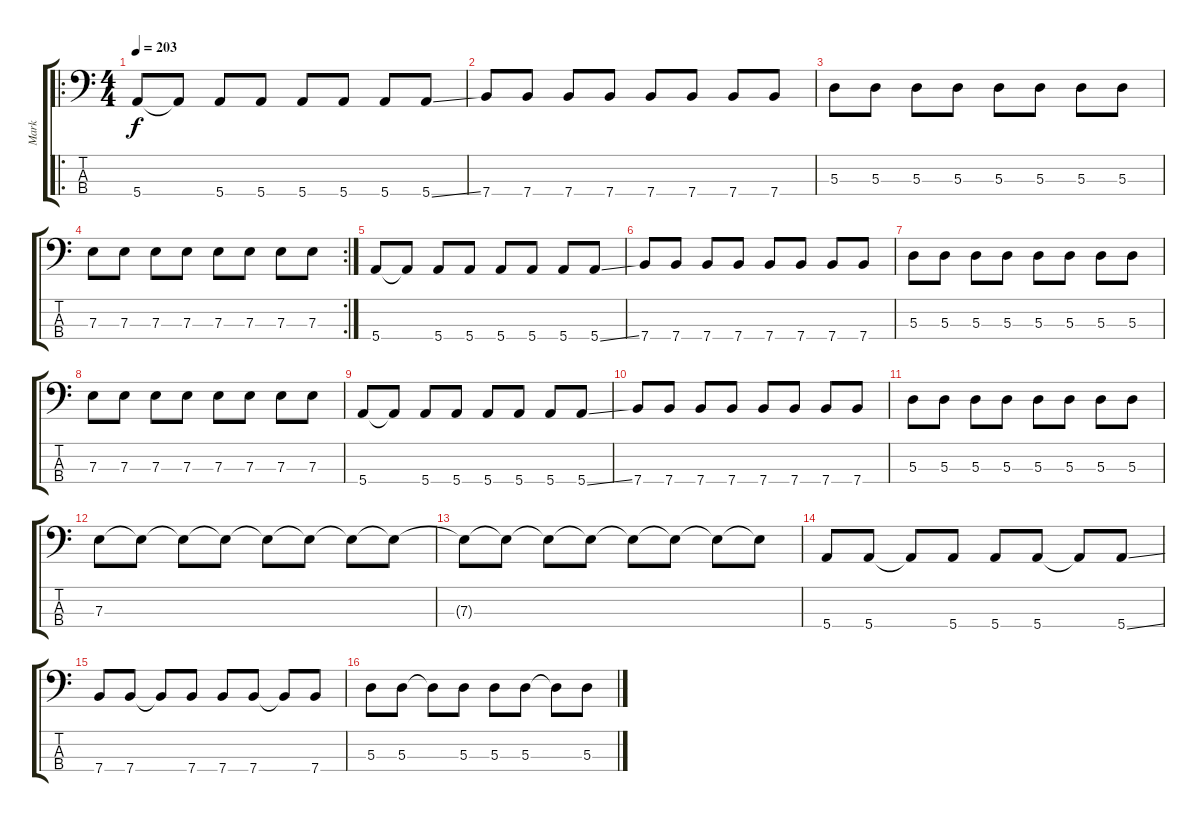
\track ("Mark" "Mark") {instrument electricbassfinger}
\staff {score tabs}
\tuning (G2 D2 A1 E1) {hide}
\ro
\ts (4 4)
\tempo 203
\clef f4
\ks c
5.4.8{dy f instrument electricbassfinger} 5.4{t}.8 5.4.8 5.4.8 5.4.8 5.4.8 5.4.8 5.4{ss}.8 |
7.4.8 7.4.8 7.4.8 7.4.8 7.4.8 7.4.8 7.4.8 7.4.8 |
5.3.8 5.3.8 5.3.8 5.3.8 5.3.8 5.3.8 5.3.8 5.3.8 |
\rc 2
7.3.8 7.3.8 7.3.8 7.3.8 7.3.8 7.3.8 7.3.8 7.3.8 |
5.4.8 5.4{t}.8 5.4.8 5.4.8 5.4.8 5.4.8 5.4.8 5.4{ss}.8 |
7.4.8 7.4.8 7.4.8 7.4.8 7.4.8 7.4.8 7.4.8 7.4.8 |
5.3.8 5.3.8 5.3.8 5.3.8 5.3.8 5.3.8 5.3.8 5.3.8 |
7.3.8 7.3.8 7.3.8 7.3.8 7.3.8 7.3.8 7.3.8 7.3.8 |
5.4.8 5.4{t}.8 5.4.8 5.4.8 5.4.8 5.4.8 5.4.8 5.4{ss}.8 |
7.4.8 7.4.8 7.4.8 7.4.8 7.4.8 7.4.8 7.4.8 7.4.8 |
5.3.8 5.3.8 5.3.8 5.3.8 5.3.8 5.3.8 5.3.8 5.3.8 |
7.3.8 7.3{t}.8 7.3{t}.8 7.3{t}.8 7.3{t}.8 7.3{t}.8 7.3{t}.8 7.3{t}.8 |
7.3{t}.8 7.3{t}.8 7.3{t}.8 7.3{t}.8 7.3{t}.8 7.3{t}.8 7.3{t}.8 7.3{t}.8 |
5.4.8 5.4.8 5.4{t}.8 5.4.8 5.4.8 5.4.8 5.4{t}.8 5.4{ss}.8 |
7.4.8 7.4.8 7.4{t}.8 7.4.8 7.4.8 7.4.8 7.4{t}.8 7.4.8 |
5.3.8 5.3.8 5.3{t}.8 5.3.8 5.3.8 5.3.8 5.3{t}.8 5.3{ss}.8
